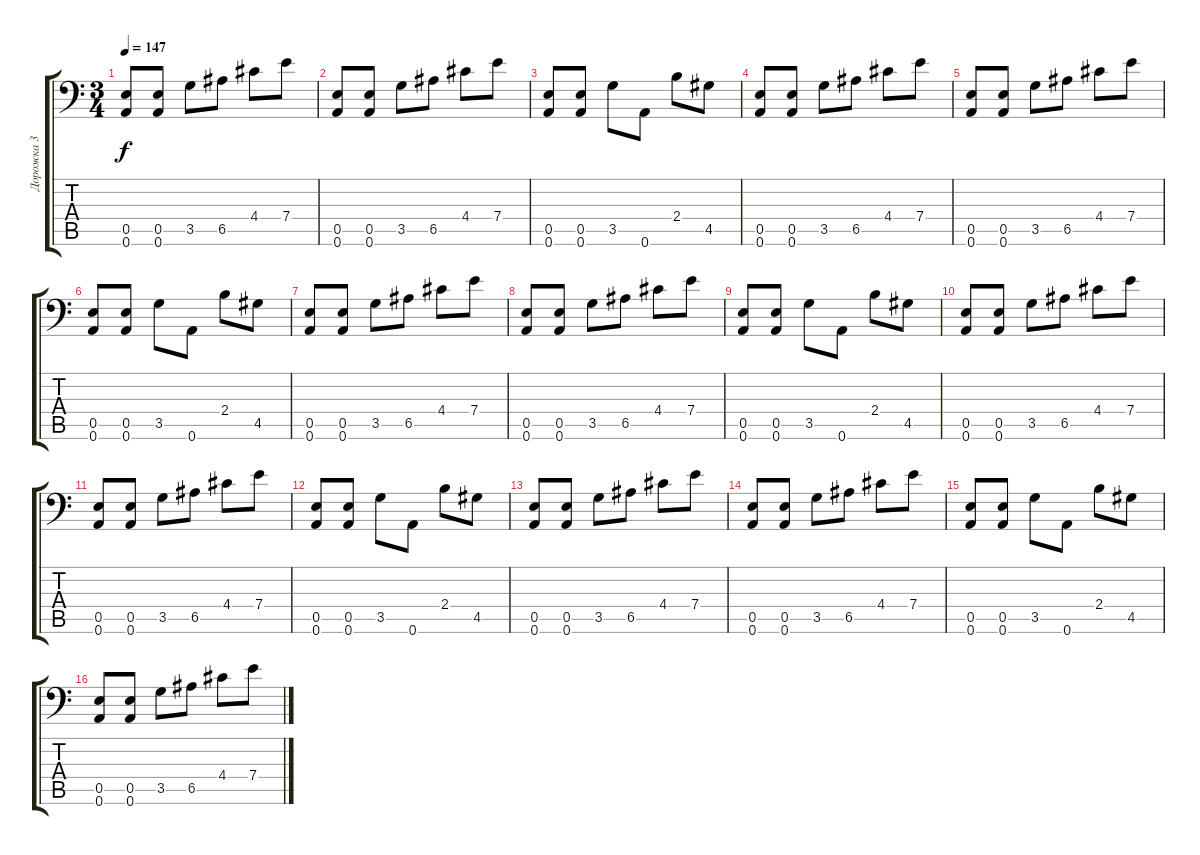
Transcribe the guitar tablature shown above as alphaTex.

\track ("Дорожка 3" "Дорожка 3") {instrument distortionguitar}
\staff {score tabs}
\tuning (B3 Gb3 D3 A2 E2 A1) {hide}
\ts (3 4)
\tempo 147
\clef f4
\ks c
(0.5 0.6).8{dy f} (0.5 0.6).8 3.5.8 6.5.8 4.4.8 7.4.8 |
(0.5 0.6).8 (0.5 0.6).8 3.5.8 6.5.8 4.4.8 7.4.8 |
(0.5 0.6).8 (0.5 0.6).8 3.5.8 0.6.8 2.4.8 4.5.8 |
(0.5 0.6).8 (0.5 0.6).8 3.5.8 6.5.8 4.4.8 7.4.8 |
(0.5 0.6).8 (0.5 0.6).8 3.5.8 6.5.8 4.4.8 7.4.8 |
(0.5 0.6).8 (0.5 0.6).8 3.5.8 0.6.8 2.4.8 4.5.8 |
(0.5 0.6).8 (0.5 0.6).8 3.5.8 6.5.8 4.4.8 7.4.8 |
(0.5 0.6).8 (0.5 0.6).8 3.5.8 6.5.8 4.4.8 7.4.8 |
(0.5 0.6).8 (0.5 0.6).8 3.5.8 0.6.8 2.4.8 4.5.8 |
(0.5 0.6).8 (0.5 0.6).8 3.5.8 6.5.8 4.4.8 7.4.8 |
(0.5 0.6).8 (0.5 0.6).8 3.5.8 6.5.8 4.4.8 7.4.8 |
(0.5 0.6).8 (0.5 0.6).8 3.5.8 0.6.8 2.4.8 4.5.8 |
(0.5 0.6).8 (0.5 0.6).8 3.5.8 6.5.8 4.4.8 7.4.8 |
(0.5 0.6).8 (0.5 0.6).8 3.5.8 6.5.8 4.4.8 7.4.8 |
(0.5 0.6).8 (0.5 0.6).8 3.5.8 0.6.8 2.4.8 4.5.8 |
(0.5 0.6).8 (0.5 0.6).8 3.5.8 6.5.8 4.4.8 7.4.8
